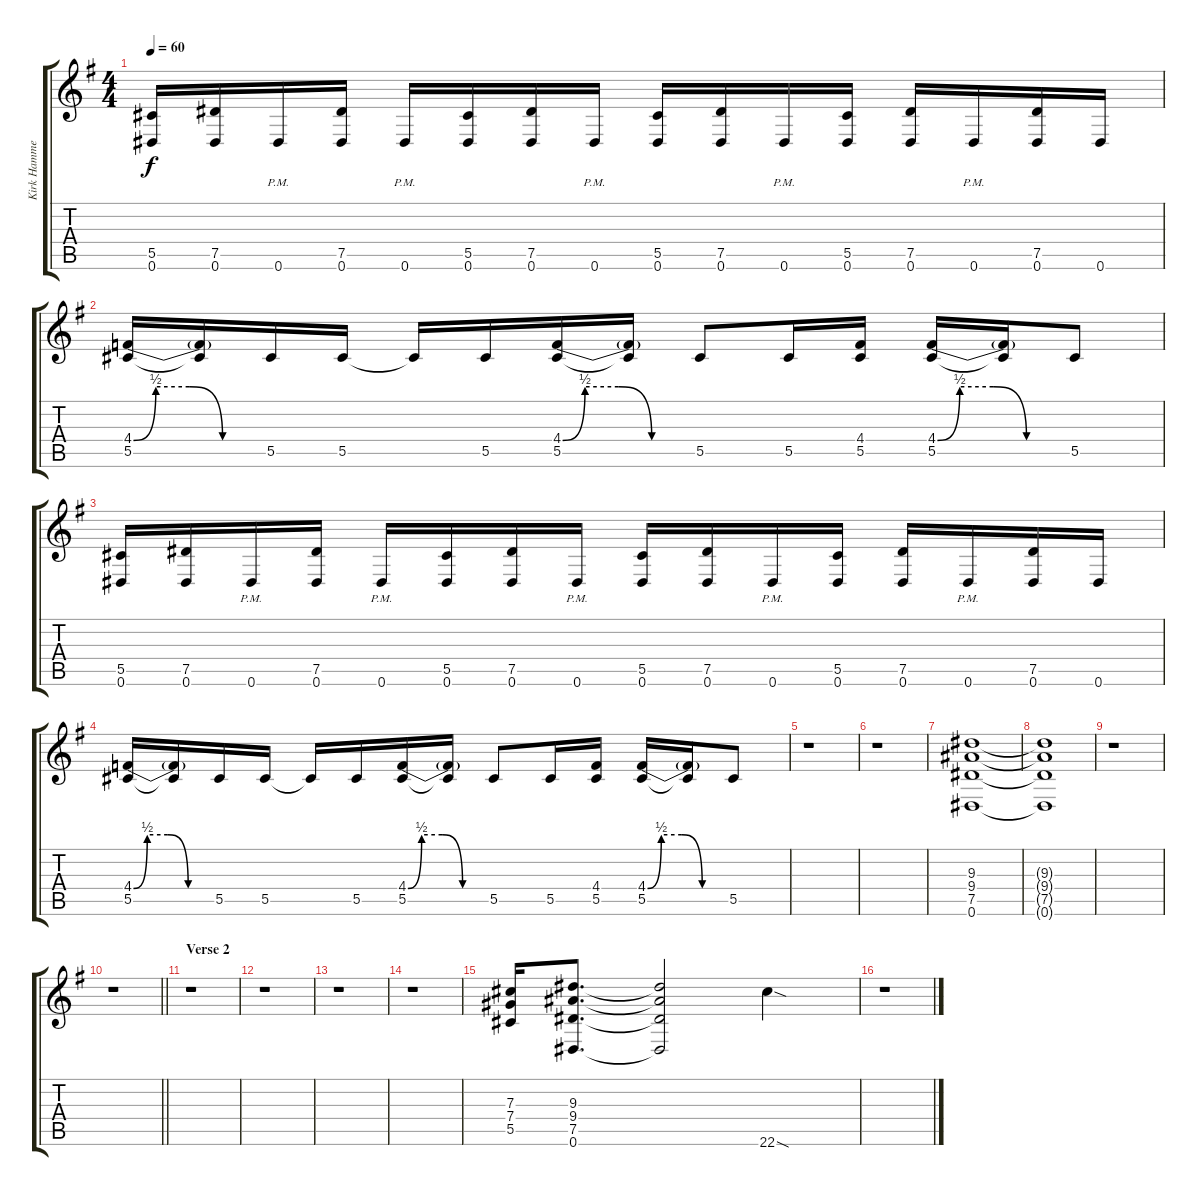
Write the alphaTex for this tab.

\track ("Kirk Hammett [Guitar]" "Kirk Hamme") {instrument distortionguitar}
\staff {score tabs}
\tuning (Eb4 Bb3 Gb3 Db3 Ab2 Eb2) {hide}
\ts (4 4)
\tempo 60
\clef g2
\ks g
(5.5 0.6).16{dy f} (7.5 0.6).16 0.6{pm}.16 (7.5 0.6).16 0.6{pm}.16 (5.5 0.6).16 (7.5 0.6).16 0.6{pm}.16 (5.5 0.6).16 (7.5 0.6).16 0.6{pm}.16 (5.5 0.6).16 (7.5 0.6).16 0.6{pm}.16 (7.5 0.6).16 0.6.16 |
(4.4{be (custom 0 0 10 2 25 2 40 0 60 0)} 5.5).16 (4.4{t} 5.5{t}).16 5.5.16 5.5.16 5.5{t}.16 5.5.16 (4.4{be (custom 0 0 10 2 25 2 40 0 60 0)} 5.5).16 (4.4{t} 5.5{t}).16 5.5.8 5.5.16 (4.4 5.5).16 (4.4{be (custom 0 0 10 2 25 2 40 0 60 0)} 5.5).16 (4.4{t} 5.5{t}).16 5.5.8 |
(5.5 0.6).16 (7.5 0.6).16 0.6{pm}.16 (7.5 0.6).16 0.6{pm}.16 (5.5 0.6).16 (7.5 0.6).16 0.6{pm}.16 (5.5 0.6).16 (7.5 0.6).16 0.6{pm}.16 (5.5 0.6).16 (7.5 0.6).16 0.6{pm}.16 (7.5 0.6).16 0.6.16 |
(4.4{be (custom 0 0 10 2 25 2 40 0 60 0)} 5.5).16 (4.4{t} 5.5{t}).16 5.5.16 5.5.16 5.5{t}.16 5.5.16 (4.4{be (custom 0 0 10 2 25 2 40 0 60 0)} 5.5).16 (4.4{t} 5.5{t}).16 5.5.8 5.5.16 (4.4 5.5).16 (4.4{be (custom 0 0 10 2 25 2 40 0 60 0)} 5.5).16 (4.4{t} 5.5{t}).16 5.5.8 |
r.1 |
r.1 |
(9.3 9.4 7.5 0.6).1 |
(9.3{t} 9.4{t} 7.5{t} 0.6{t}).1 |
r.1 |
\barLineRight lightlight
r.1 |
\section ("" "Verse 2")
r.1 |
r.1 |
r.1 |
r.1 |
(7.3 7.4 5.5).16 (9.3 9.4 7.5 0.6).8{d} (9.3{t} 9.4{t} 7.5{t} 0.6{t}).2 22.6{sod}.4 |
r.1
